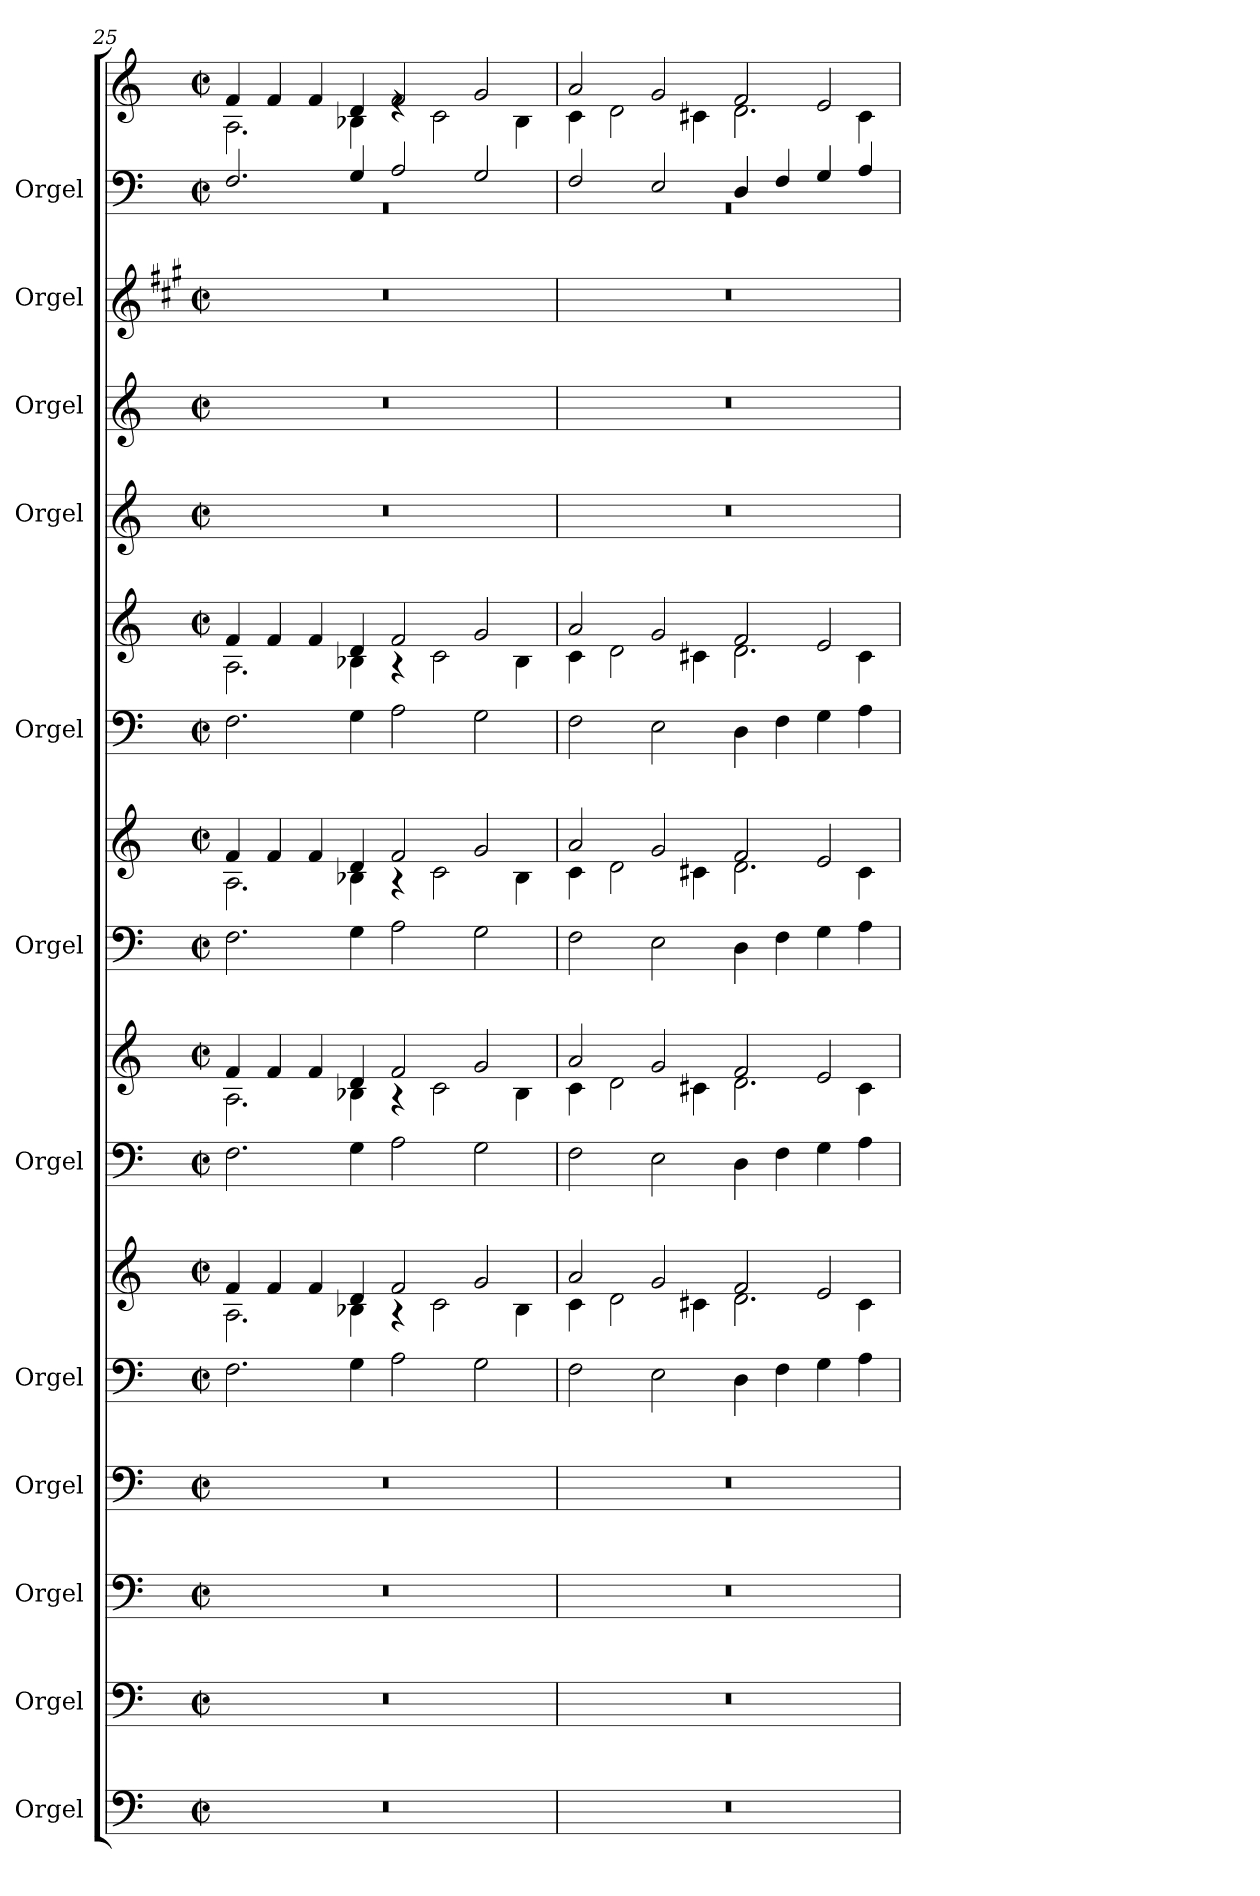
**kern	**kern	**kern	**kern	**kern	**kern	**kern	**kern	**kern	**kern	**kern	**kern	**kern	**kern	**kern	**kern	**kern
*part12	*part11	*part10	*part9	*part8	*part8	*part7	*part7	*part6	*part6	*part5	*part5	*part4	*part3	*part2	*part1	*part1
*staff17	*staff16	*staff15	*staff14	*staff13	*staff12	*staff11	*staff10	*staff9	*staff8	*staff7	*staff6	*staff5	*staff4	*staff3	*staff2	*staff1
*I"Orgel	*I"Orgel	*I"Orgel	*I"Orgel	*I"Orgel	*	*I"Orgel	*	*I"Orgel	*	*I"Orgel	*	*I"Orgel	*I"Orgel	*I"Orgel	*I"Orgel	*
*I'Org.	*I'Org.	*I'Org.	*I'Org.	*I'Org.	*	*I'Org.	*	*I'Org.	*	*I'Org.	*	*I'Org.	*I'Org.	*I'Org.	*	*
*clefF4	*clefF4	*clefF4	*clefF4	*clefF4	*clefG2	*clefF4	*clefG2	*clefF4	*clefG2	*clefF4	*clefG2	*clefG2	*clefG2	*clefG2	*clefF4	*clefG2
*	*	*	*	*	*	*	*	*	*	*	*	*	*	*ITrd5c9	*	*
*k[]	*k[]	*k[]	*k[]	*k[]	*k[]	*k[]	*k[]	*k[]	*k[]	*k[]	*k[]	*k[]	*k[]	*k[]	*k[]	*k[]
*M4/2	*M4/2	*M4/2	*M4/2	*M4/2	*M4/2	*M4/2	*M4/2	*M4/2	*M4/2	*M4/2	*M4/2	*M4/2	*M4/2	*M4/2	*M4/2	*M4/2
*met(c|)	*met(c|)	*met(c|)	*met(c|)	*met(c|)	*met(c|)	*met(c|)	*met(c|)	*met(c|)	*met(c|)	*met(c|)	*met(c|)	*met(c|)	*met(c|)	*met(c|)	*met(c|)	*met(c|)
=25	=25	=25	=25	=25	=25	=25	=25	=25	=25	=25	=25	=25	=25	=25	=25	=25
*	*	*	*	*	*^	*	*^	*	*^	*	*^	*	*	*	*^	*^
0r	0r	0r	0r	2.F\	4f/	2.A\	2.F\	4f/	2.A\	2.F\	4f/	2.A\	2.F\	4f/	2.A\	0r	0r	0r	2.F/	0r	4f/	2.A\
.	.	.	.	.	4f/	.	.	4f/	.	.	4f/	.	.	4f/	.	.	.	.	.	.	4f/	.
.	.	.	.	.	4f/	.	.	4f/	.	.	4f/	.	.	4f/	.	.	.	.	.	.	4f/	.
.	.	.	.	4G\	4d/	4B-X\	4G\	4d/	4B-X\	4G\	4d/	4B-X\	4G\	4d/	4B-X\	.	.	.	4G/	.	4d/	4B-X\
.	.	.	.	2A\	2f/	4r	2A\	2f/	4r	2A\	2f/	4r	2A\	2f/	4r	.	.	.	2A/	.	2f/	4re
.	.	.	.	.	.	2c\	.	.	2c\	.	.	2c\	.	.	2c\	.	.	.	.	.	.	2c\
.	.	.	.	2G\	2g/	.	2G\	2g/	.	2G\	2g/	.	2G\	2g/	.	.	.	.	2G/	.	2g/	.
.	.	.	.	.	.	4B-\	.	.	4B-\	.	.	4B-\	.	.	4B-\	.	.	.	.	.	.	4B-\
=26	=26	=26	=26	=26	=26	=26	=26	=26	=26	=26	=26	=26	=26	=26	=26	=26	=26	=26	=26	=26	=26	=26
0r	0r	0r	0r	2F\	2a/	4c\	2F\	2a/	4c\	2F\	2a/	4c\	2F\	2a/	4c\	0r	0r	0r	2F/	0r	2a/	4c\
.	.	.	.	.	.	2d\	.	.	2d\	.	.	2d\	.	.	2d\	.	.	.	.	.	.	2d\
.	.	.	.	2E\	2g/	.	2E\	2g/	.	2E\	2g/	.	2E\	2g/	.	.	.	.	2E/	.	2g/	.
.	.	.	.	.	.	4c#X\	.	.	4c#X\	.	.	4c#X\	.	.	4c#X\	.	.	.	.	.	.	4c#X\
.	.	.	.	4D\	2f/	2.d\	4D\	2f/	2.d\	4D\	2f/	2.d\	4D\	2f/	2.d\	.	.	.	4D/	.	2f/	2.d\
.	.	.	.	4F\	.	.	4F\	.	.	4F\	.	.	4F\	.	.	.	.	.	4F/	.	.	.
.	.	.	.	4G\	2e/	.	4G\	2e/	.	4G\	2e/	.	4G\	2e/	.	.	.	.	4G/	.	2e/	.
.	.	.	.	4A\	.	4c#\	4A\	.	4c#\	4A\	.	4c#\	4A\	.	4c#\	.	.	.	4A/	.	.	4c#\
*	*	*	*	*	*	*	*	*	*	*	*	*	*	*	*	*	*	*	*v	*v	*	*
*	*	*	*	*	*v	*v	*	*v	*v	*	*v	*v	*	*v	*v	*	*	*	*	*v	*v
=	=	=	=	=	=	=	=	=	=	=	=	=	=	=	=	=
*-	*-	*-	*-	*-	*-	*-	*-	*-	*-	*-	*-	*-	*-	*-	*-	*-
